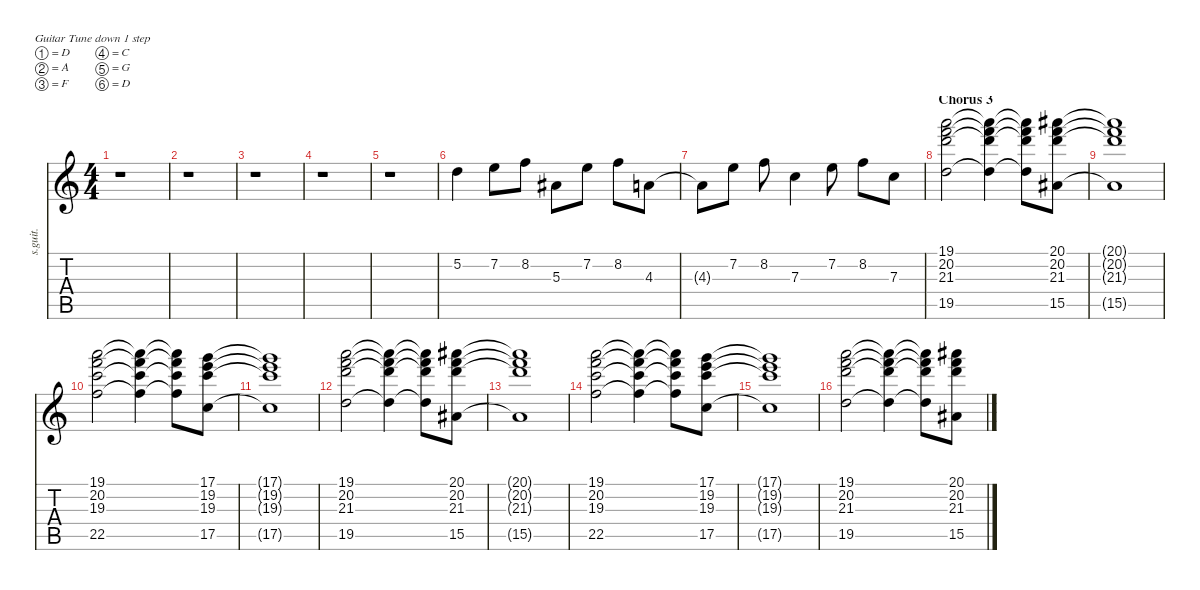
\defaultSystemsLayout 4
\hideDynamics
\bracketExtendMode nobrackets
\track ("Wind" "s.guit.") {instrument churchorgan}
\staff {score tabs}
\tuning (D4 A3 F3 C3 G2 D2)
\displaytranspose 12
\ts (4 4)
\tempo (130 hide)
\clef g2
\ks c
r.1{dy f} |
r.1 |
r.1 |
r.1 |
r.1 |
5.2.4{lyrics (0 "") lyrics (1 "") lyrics (2 "") lyrics (3 "") lyrics (4 "")} 7.2.8{lyrics (0 "") lyrics (1 "") lyrics (2 "") lyrics (3 "") lyrics (4 "")} 8.2.8{lyrics (0 "") lyrics (1 "") lyrics (2 "") lyrics (3 "") lyrics (4 "")} 5.3{acc #}.8{lyrics (0 "") lyrics (1 "") lyrics (2 "") lyrics (3 "") lyrics (4 "")} 7.2.8{lyrics (0 "") lyrics (1 "") lyrics (2 "") lyrics (3 "") lyrics (4 "")} 8.2.8{lyrics (0 "") lyrics (1 "") lyrics (2 "") lyrics (3 "") lyrics (4 "")} 4.3.8{lyrics (0 "") lyrics (1 "") lyrics (2 "") lyrics (3 "") lyrics (4 "")} |
4.3{t}.8{lyrics (0 "") lyrics (1 "") lyrics (2 "") lyrics (3 "") lyrics (4 "")} 7.2.8{lyrics (0 "") lyrics (1 "") lyrics (2 "") lyrics (3 "") lyrics (4 "")} 8.2.8{lyrics (0 "") lyrics (1 "") lyrics (2 "") lyrics (3 "") lyrics (4 "")} 7.3.4{lyrics (0 "") lyrics (1 "") lyrics (2 "") lyrics (3 "") lyrics (4 "")} 7.2.8{lyrics (0 "") lyrics (1 "") lyrics (2 "") lyrics (3 "") lyrics (4 "")} 8.2.8{lyrics (0 "") lyrics (1 "") lyrics (2 "") lyrics (3 "") lyrics (4 "")} 7.3.8{lyrics (0 "") lyrics (1 "") lyrics (2 "") lyrics (3 "") lyrics (4 "")} |
\section ("" "Chorus 3")
(19.1 20.2 21.3 19.5).2{lyrics (0 "") lyrics (1 "") lyrics (2 "") lyrics (3 "") lyrics (4 "") dy p} (19.1{t} 20.2{t} 21.3{t} 19.5{t}).4{lyrics (0 "") lyrics (1 "") lyrics (2 "") lyrics (3 "") lyrics (4 "")} (19.1{t} 20.2{t} 21.3{t} 19.5{t}).8{lyrics (0 "") lyrics (1 "") lyrics (2 "") lyrics (3 "") lyrics (4 "")} (20.1{acc #} 20.2 21.3 15.5{acc #}).8{lyrics (0 "") lyrics (1 "") lyrics (2 "") lyrics (3 "") lyrics (4 "")} |
(20.1{t acc #} 20.2{t} 21.3{t} 15.5{t acc #}).1{lyrics (0 "") lyrics (1 "") lyrics (2 "") lyrics (3 "") lyrics (4 "")} |
(19.1 20.2 19.3 22.5).2{lyrics (0 "") lyrics (1 "") lyrics (2 "") lyrics (3 "") lyrics (4 "")} (19.1{t} 20.2{t} 19.3{t} 22.5{t}).4{lyrics (0 "") lyrics (1 "") lyrics (2 "") lyrics (3 "") lyrics (4 "")} (19.1{t} 20.2{t} 19.3{t} 22.5{t}).8{lyrics (0 "") lyrics (1 "") lyrics (2 "") lyrics (3 "") lyrics (4 "")} (17.1 19.2 19.3 17.5).8{lyrics (0 "") lyrics (1 "") lyrics (2 "") lyrics (3 "") lyrics (4 "")} |
(17.1{t} 19.2{t} 19.3{t} 17.5{t}).1{lyrics (0 "") lyrics (1 "") lyrics (2 "") lyrics (3 "") lyrics (4 "")} |
(19.1 20.2 21.3 19.5).2{lyrics (0 "") lyrics (1 "") lyrics (2 "") lyrics (3 "") lyrics (4 "")} (19.1{t} 20.2{t} 21.3{t} 19.5{t}).4{lyrics (0 "") lyrics (1 "") lyrics (2 "") lyrics (3 "") lyrics (4 "")} (19.1{t} 20.2{t} 21.3{t} 19.5{t}).8{lyrics (0 "") lyrics (1 "") lyrics (2 "") lyrics (3 "") lyrics (4 "")} (20.1{acc #} 20.2 21.3 15.5{acc #}).8{lyrics (0 "") lyrics (1 "") lyrics (2 "") lyrics (3 "") lyrics (4 "")} |
(20.1{t acc #} 20.2{t} 21.3{t} 15.5{t acc #}).1{lyrics (0 "") lyrics (1 "") lyrics (2 "") lyrics (3 "") lyrics (4 "")} |
(19.1 20.2 19.3 22.5).2{lyrics (0 "") lyrics (1 "") lyrics (2 "") lyrics (3 "") lyrics (4 "")} (19.1{t} 20.2{t} 19.3{t} 22.5{t}).4{lyrics (0 "") lyrics (1 "") lyrics (2 "") lyrics (3 "") lyrics (4 "")} (19.1{t} 20.2{t} 19.3{t} 22.5{t}).8{lyrics (0 "") lyrics (1 "") lyrics (2 "") lyrics (3 "") lyrics (4 "")} (17.1 19.2 19.3 17.5).8{lyrics (0 "") lyrics (1 "") lyrics (2 "") lyrics (3 "") lyrics (4 "")} |
(17.1{t} 19.2{t} 19.3{t} 17.5{t}).1{lyrics (0 "") lyrics (1 "") lyrics (2 "") lyrics (3 "") lyrics (4 "")} |
(19.1 20.2 21.3 19.5).2{lyrics (0 "") lyrics (1 "") lyrics (2 "") lyrics (3 "") lyrics (4 "")} (19.1{t} 20.2{t} 21.3{t} 19.5{t}).4{lyrics (0 "") lyrics (1 "") lyrics (2 "") lyrics (3 "") lyrics (4 "")} (19.1{t} 20.2{t} 21.3{t} 19.5{t}).8{lyrics (0 "") lyrics (1 "") lyrics (2 "") lyrics (3 "") lyrics (4 "")} (20.1{acc #} 20.2 21.3 15.5{acc #}).8{lyrics (0 "") lyrics (1 "") lyrics (2 "") lyrics (3 "") lyrics (4 "")}
